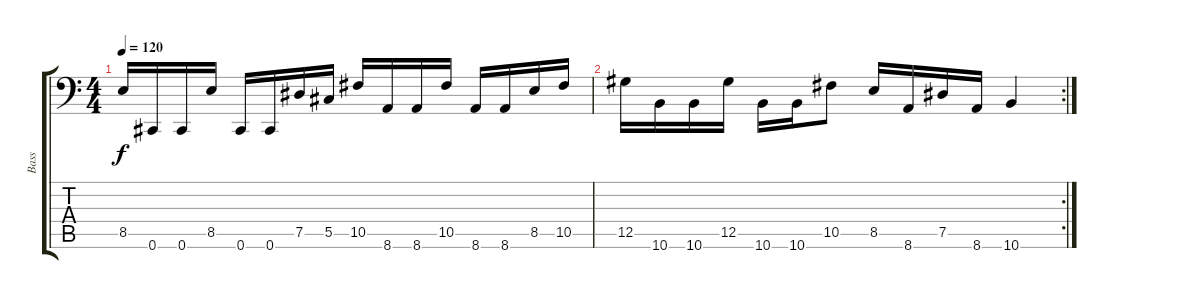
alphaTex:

\track ("Bass" "Bass") {instrument electricbasspick}
\staff {score tabs}
\tuning (Eb3 Bb2 Gb2 Db2 Ab1 Db1) {hide}
\ts (4 4)
\tempo 120
\clef f4
\ks c
8.5.16{dy f} 0.6.16 0.6.16 8.5.16 0.6.16 0.6.16 7.5.16 5.5.16 10.5.16 8.6.16 8.6.16 10.5.16 8.6.16 8.6.16 8.5.16 10.5.16 |
\rc 2
12.5.16 10.6.16 10.6.16 12.5.16 10.6.16 10.6.16 10.5.8 8.5.16 8.6.16 7.5.16 8.6.16 10.6.4
